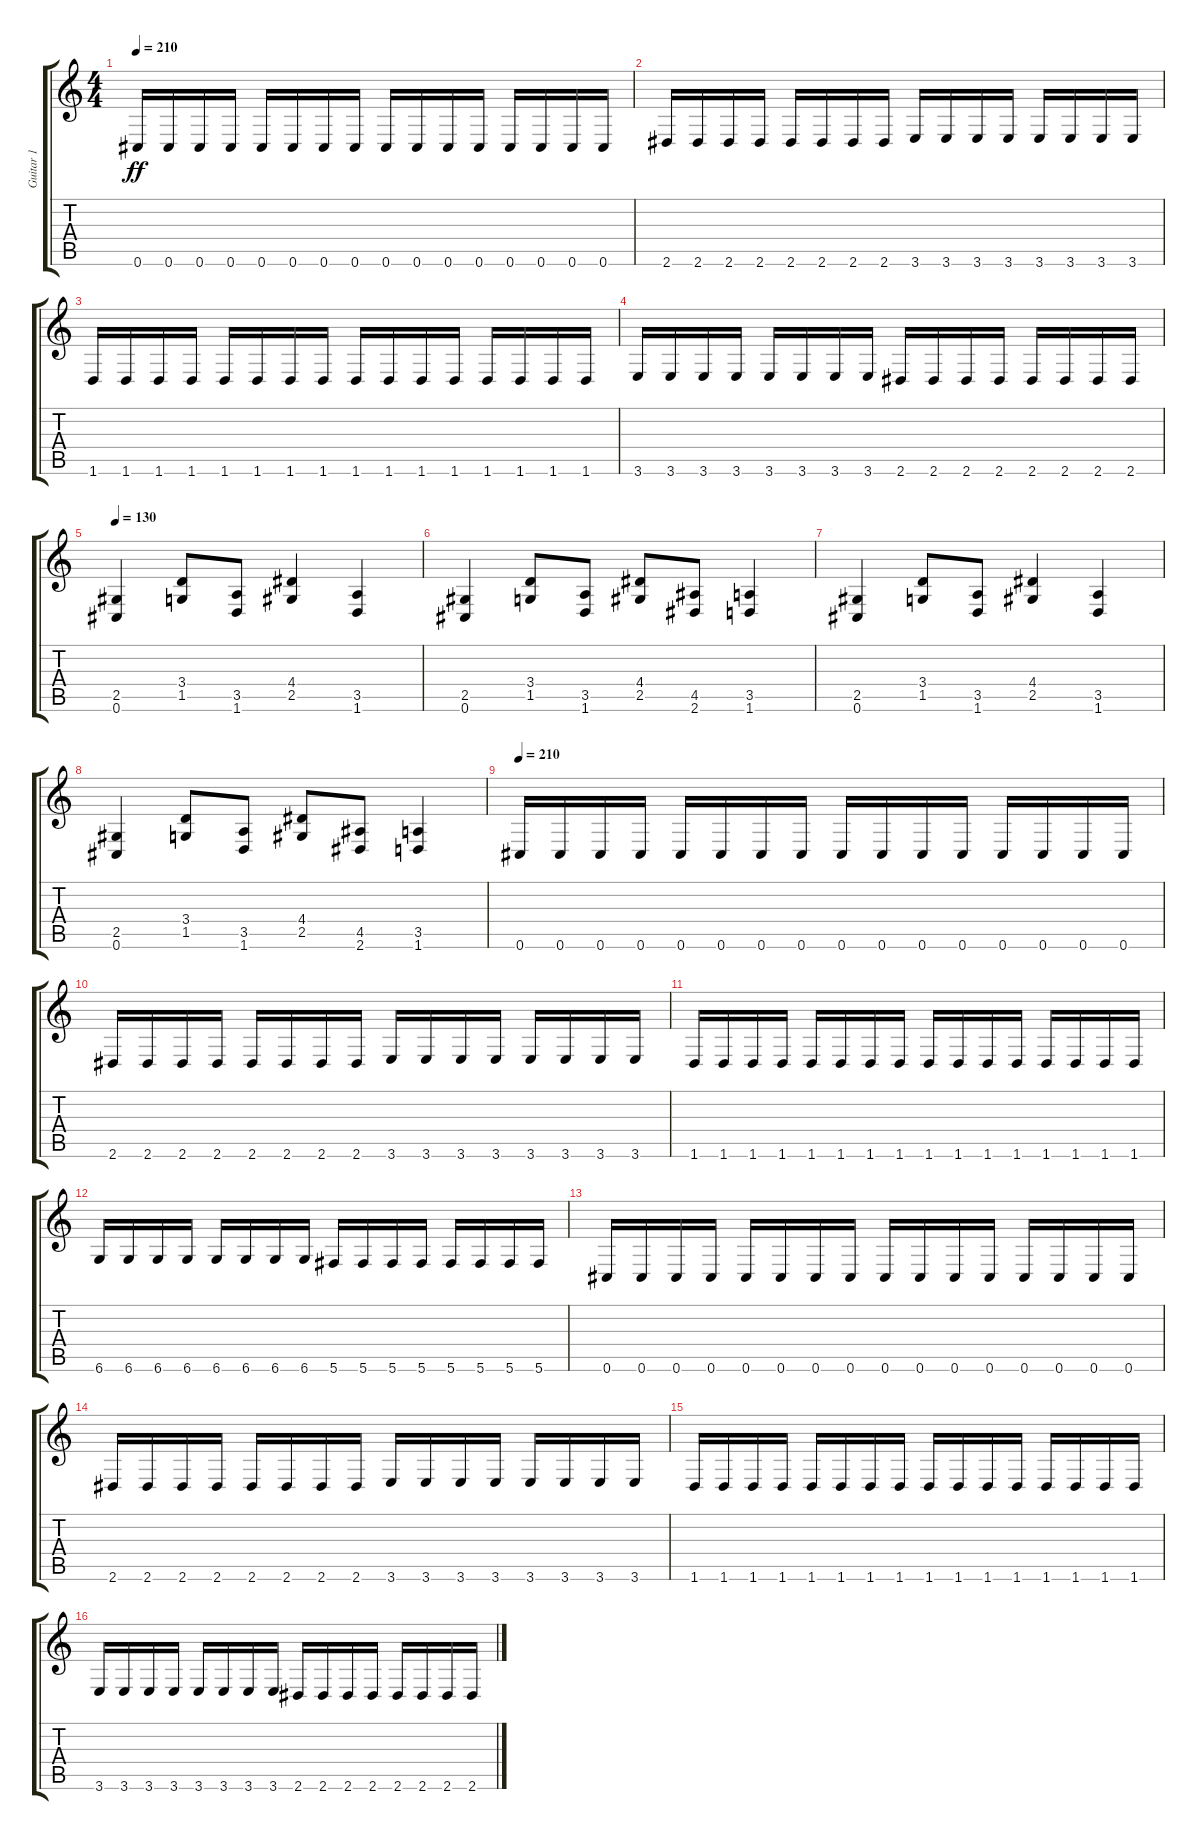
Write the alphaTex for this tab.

\track ("Guitar 1" "Guitar 1") {instrument distortionguitar}
\staff {score tabs}
\tuning (Db4 Ab3 E3 B2 Gb2 Db2) {hide}
\ts (4 4)
\tempo 210
\clef g2
\ks c
0.6.16{dy ff} 0.6.16 0.6.16 0.6.16 0.6.16 0.6.16 0.6.16 0.6.16 0.6.16 0.6.16 0.6.16 0.6.16 0.6.16 0.6.16 0.6.16 0.6.16 |
2.6.16 2.6.16 2.6.16 2.6.16 2.6.16 2.6.16 2.6.16 2.6.16 3.6.16 3.6.16 3.6.16 3.6.16 3.6.16 3.6.16 3.6.16 3.6.16 |
1.6.16 1.6.16 1.6.16 1.6.16 1.6.16 1.6.16 1.6.16 1.6.16 1.6.16 1.6.16 1.6.16 1.6.16 1.6.16 1.6.16 1.6.16 1.6.16 |
3.6.16 3.6.16 3.6.16 3.6.16 3.6.16 3.6.16 3.6.16 3.6.16 2.6.16 2.6.16 2.6.16 2.6.16 2.6.16 2.6.16 2.6.16 2.6.16 |
\tempo 130
(2.5 0.6).4 (3.4 1.5).8 (3.5 1.6).8 (4.4 2.5).4 (3.5 1.6).4 |
(2.5 0.6).4 (3.4 1.5).8 (3.5 1.6).8 (4.4 2.5).8 (4.5 2.6).8 (3.5 1.6).4 |
(2.5 0.6).4 (3.4 1.5).8 (3.5 1.6).8 (4.4 2.5).4 (3.5 1.6).4 |
(2.5 0.6).4 (3.4 1.5).8 (3.5 1.6).8 (4.4 2.5).8 (4.5 2.6).8 (3.5 1.6).4 |
\tempo 210
0.6.16 0.6.16 0.6.16 0.6.16 0.6.16 0.6.16 0.6.16 0.6.16 0.6.16 0.6.16 0.6.16 0.6.16 0.6.16 0.6.16 0.6.16 0.6.16 |
2.6.16 2.6.16 2.6.16 2.6.16 2.6.16 2.6.16 2.6.16 2.6.16 3.6.16 3.6.16 3.6.16 3.6.16 3.6.16 3.6.16 3.6.16 3.6.16 |
1.6.16 1.6.16 1.6.16 1.6.16 1.6.16 1.6.16 1.6.16 1.6.16 1.6.16 1.6.16 1.6.16 1.6.16 1.6.16 1.6.16 1.6.16 1.6.16 |
6.6.16 6.6.16 6.6.16 6.6.16 6.6.16 6.6.16 6.6.16 6.6.16 5.6.16 5.6.16 5.6.16 5.6.16 5.6.16 5.6.16 5.6.16 5.6.16 |
0.6.16 0.6.16 0.6.16 0.6.16 0.6.16 0.6.16 0.6.16 0.6.16 0.6.16 0.6.16 0.6.16 0.6.16 0.6.16 0.6.16 0.6.16 0.6.16 |
2.6.16 2.6.16 2.6.16 2.6.16 2.6.16 2.6.16 2.6.16 2.6.16 3.6.16 3.6.16 3.6.16 3.6.16 3.6.16 3.6.16 3.6.16 3.6.16 |
1.6.16 1.6.16 1.6.16 1.6.16 1.6.16 1.6.16 1.6.16 1.6.16 1.6.16 1.6.16 1.6.16 1.6.16 1.6.16 1.6.16 1.6.16 1.6.16 |
3.6.16 3.6.16 3.6.16 3.6.16 3.6.16 3.6.16 3.6.16 3.6.16 2.6.16 2.6.16 2.6.16 2.6.16 2.6.16 2.6.16 2.6.16 2.6.16
